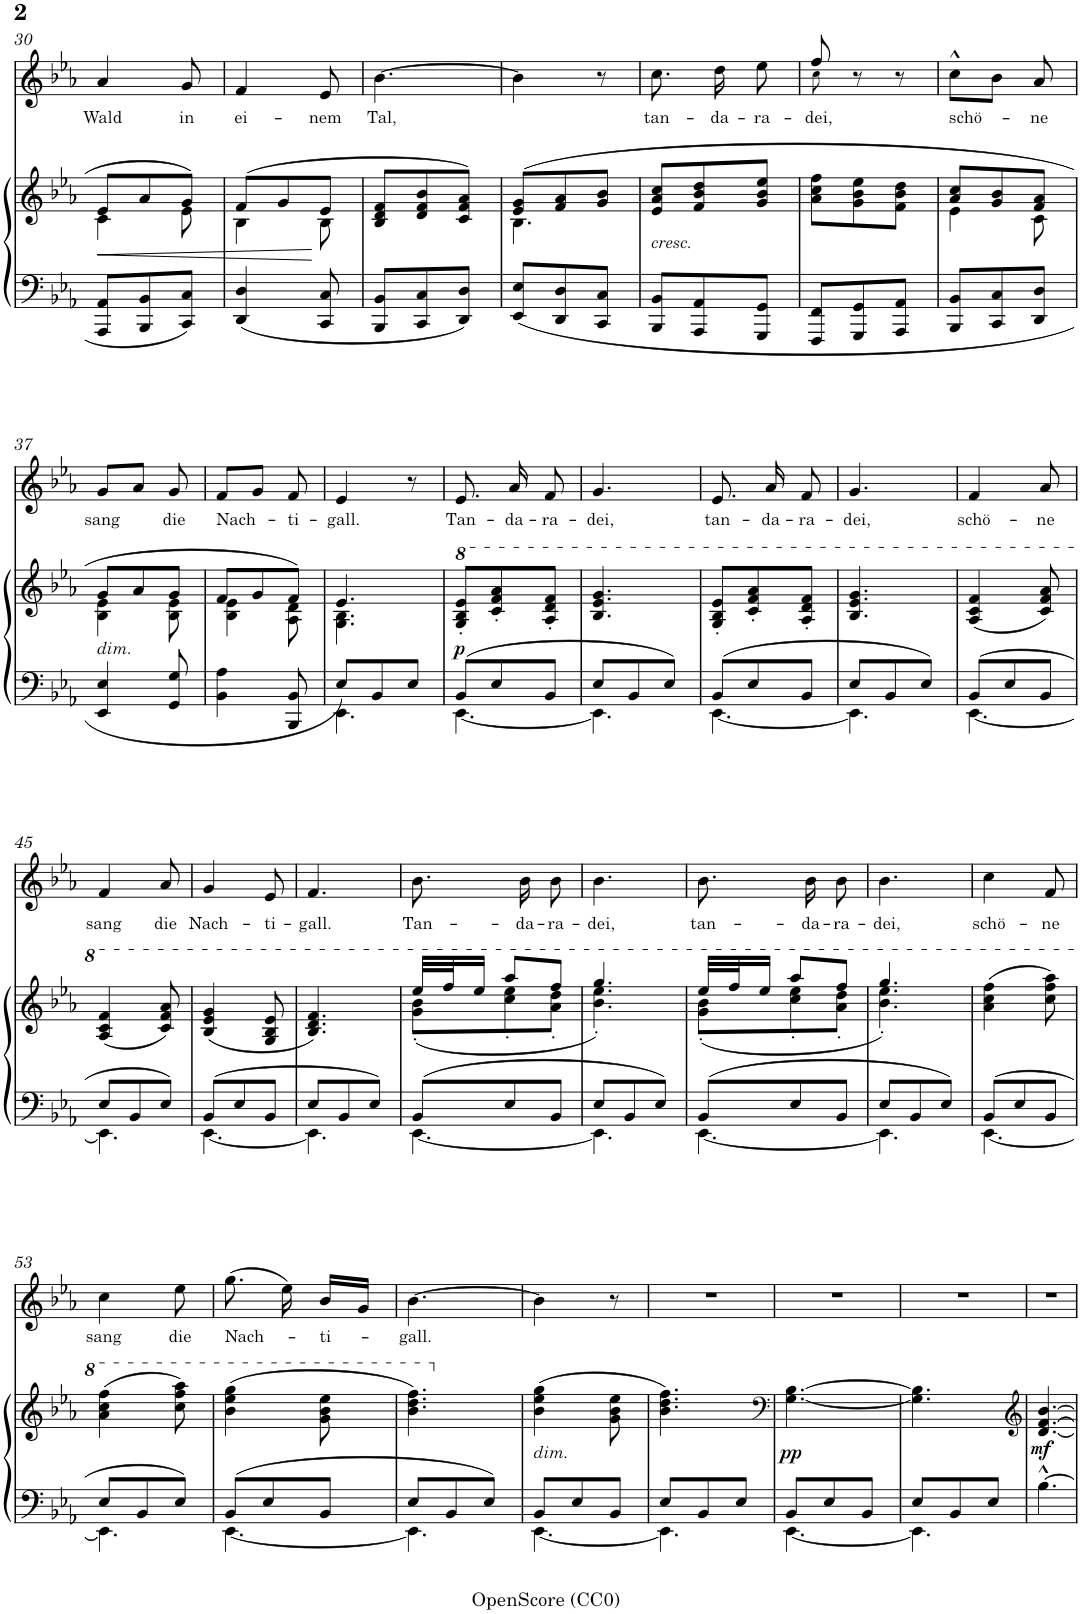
**kern	**kern	**dynam	**kern	**text
*part2	*part2	*part2	*part1	*part1
*staff3	*staff2	*staff2/3	*staff1	*staff1
*I"Piano	*	*	*I"Singstimme Voice	*
*I'Pno	*	*	*	*
!!LO:PB:g=z
*clefF4	*clefG2	*	*clefG2	*
*k[b-e-a-]	*k[b-e-a-]	*	*k[b-e-a-]	*
*M3/8	*M3/8	*	*M3/8	*
=30	=30	=30	=30	=30
!	!	!LO:HP:b	!	!LO:LY:b
*	*^	*	*	*
8AAA-/ 8AA-/L	8e-/L	4c\	<	4a-/	Wald
8BBB-/ 8BB-/	8a-/	.	.	.	.
!	!	!	!	!	!LO:LY:b
8CC/ 8C/J	8g/J	8e-\	.	8g/	in
=31	=31	=31	=31	=31	=31
!	!	!	!	!	!LO:LY:b
4DD/ 4D/	(8f/L	4B-\	.	4f/	ei-
.	8g/	.	.	.	.
!	!	!	!	!	!LO:LY:b
8CC/ 8C/	8e-/J	8B-\	[	8e-/	-nem
=32	=32	=32	=32	=32	=32
!	!	!	!	!	!LO:LY:b
*	*v	*v	*	*	*
8BBB-/ 8BB-/L	8B-/ 8d/ 8f/L	.	[4.b-\	Tal,
8CC/ 8C/	8d/ 8f/ 8b-/	.	.	.
8DD/ 8D/J	8c/ 8f/ 8a-/J)	.	.	.
=33	=33	=33	=33	=33
*	*^	*	*	*
8EE-/ 8E-/L	(8e-/ 8g/L	4.B-\	.	4b-\]	.
8DD/ 8D/	8f/ 8a-/	.	.	.	.
8CC/ 8C/J	8g/ 8b-/J	.	.	8r	.
*	*v	*v	*	*	*
=34	=34	=34	=34	=34
!	!LO:TX:b:i:t=cresc.	!	!	!
!	!	!	!	!LO:LY:b
8BBB-/ 8BB-/L	8e-/ 8a-/ 8cc/L	.	8.cc\	tan-
8AAA-/ 8AA-/	8f/ 8b-/ 8dd/	.	.	.
!	!	!	!	!LO:LY:b
.	.	.	16dd\	-da-
!	!	!	!	!LO:LY:b
8GGG/ 8GG/J	8g/ 8b-/ 8ee-/J	.	8ee-\	-ra-
=35	=35	=35	=35	=35
!	!	!	!	!LO:LY:b
*	*	*	*^	*
8FFF/ 8FF/L	8a-\ 8cc\ 8ff\L	.	8ff/	8cc\	-dei,
8GGG/ 8GG/	8g\ 8b-\ 8ee-\	.	8r	4ryy	.
8AAA-/ 8AA-/J	8f\ 8b-\ 8dd\J	.	8r	.	.
*	*	*	*v	*v	*
=36	=36	=36	=36	=36
*	*^	*	*	*
!	!	!	!	!	!LO:LY:b
8BBB-/ 8BB-/L	8a-/ 8cc/L	4e-\	.	8cc^^\L	schö-
8CC/ 8C/	8g/ 8b-/	.	.	8b-\J	.
!	!	!	!	!	!LO:LY:b
8DD/ 8D/J	8f/ 8a-/J	8c\	.	8a-/	-ne
!!LO:LB:g=z
=37	=37	=37	=37	=37	=37
!	!LO:TX:b:i:t=dim.	!	!	!	!
!	!	!	!	!	!LO:LY:b
4EE-/ 4E-/	8g/L	4B-\ 4e-\	.	8g/L	sang
.	8a-/	.	.	8a-/J	.
!	!	!	!	!	!LO:LY:b
8GG/ 8G/	8g/J	8B-\ 8e-\	.	8g/	die
=38	=38	=38	=38	=38	=38
!	!	!	!	!	!LO:LY:b
4BB-\ 4A-\	8f/L	4B-\ 4e-\	.	8f/L	Nach-
.	8g/	.	.	8g/J	.
!	!	!	!	!	!LO:LY:b
8BBB-/ 8BB-/	8f/J)	8A-\ 8d\	.	8f/	-ti-
=39	=39	=39	=39	=39	=39
*^	*	*	*	*	*
!	!	!	!	!	!	!LO:LY:b
8E-/L	4.EE-\	4.e-/	4.G\ 4.B-\	.	4e-/	-gall.
8BB-/	.	.	.	.	.	.
8E-/J	.	.	.	.	8r	.
*	*	*v	*v	*	*	*
=40	=40	=40	=40	=40	=40
*	*	*8va	*	*	*
!	!	!	!LO:DY:b	!	!LO:LY:b
8BB-/L	[4.EE-\	8g/' 8b-/' 8ee-/'L	p	8.e-/	Tan-
8E-/	.	8cc/' 8ff/' 8aa-/'	.	.	.
!	!	!	!	!	!LO:LY:b
.	.	.	.	16a-/	-da-
!	!	!	!	!	!LO:LY:b
8BB-/J	.	8a-/' 8dd/' 8ff/'J	.	8f/	-ra-
=41	=41	=41	=41	=41	=41
!	!	!	!	!	!LO:LY:b
8E-/L	4.EE-\]	4.b-/ 4.ee-/ 4.gg/	.	4.g/	-dei,
8BB-/	.	.	.	.	.
8E-/J	.	.	.	.	.
=42	=42	=42	=42	=42	=42
!	!	!	!	!	!LO:LY:b
8BB-/L	[4.EE-\	8g/' 8b-/' 8ee-/'L	.	8.e-/	tan-
8E-/	.	8cc/' 8ff/' 8aa-/'	.	.	.
!	!	!	!	!	!LO:LY:b
.	.	.	.	16a-/	-da-
!	!	!	!	!	!LO:LY:b
8BB-/J	.	8a-/' 8dd/' 8ff/'J	.	8f/	-ra-
=43	=43	=43	=43	=43	=43
!	!	!	!	!	!LO:LY:b
8E-/L	4.EE-\]	4.b-/ 4.ee-/ 4.gg/	.	4.g/	-dei,
8BB-/	.	.	.	.	.
8E-/J	.	.	.	.	.
=44	=44	=44	=44	=44	=44
!	!	!	!	!	!LO:LY:b
8BB-/L	[4.EE-\	(4a-/ 4cc/ 4ff/	.	4f/	schö-
8E-/	.	.	.	.	.
!	!	!	!	!	!LO:LY:b
8BB-/J	.	8cc/ 8ff/ 8aa-/)	.	8a-/	-ne
!!LO:LB:g=z
=45	=45	=45	=45	=45	=45
!	!	!	!	!	!LO:LY:b
8E-/L	4.EE-\]	(4a-/ 4cc/ 4ff/	.	4f/	sang
8BB-/	.	.	.	.	.
!	!	!	!	!	!LO:LY:b
8E-/J	.	8cc/ 8ff/ 8aa-/)	.	8a-/	die
=46	=46	=46	=46	=46	=46
!	!	!	!	!	!LO:LY:b
8BB-/L	[4.EE-\	(4b-/ 4ee-/ 4gg/	.	4g/	Nach-
8E-/	.	.	.	.	.
!	!	!	!	!	!LO:LY:b
8BB-/J	.	8g/ 8b-/ 8ee-/	.	8e-/	-ti-
=47	=47	=47	=47	=47	=47
!	!	!	!	!	!LO:LY:b
8E-/L	4.EE-\]	4.b-/ 4.dd/ 4.ff/)	.	4.f/	-gall.
8BB-/	.	.	.	.	.
8E-/J	.	.	.	.	.
=48	=48	=48	=48	=48	=48
*	*	*^	*	*	*
!	!	!	!	!	!	!LO:LY:b
8BB-/L	[4.EE-\	32eee-/LLL	(8gg\' 8bb-\'L	.	8.b-\	Tan-
.	.	32fff/J	.	.	.	.
.	.	16eee-/JJ	.	.	.	.
8E-/	.	8aaa-/L	8ccc\' 8eee-\'	.	.	.
!	!	!	!	!	!	!LO:LY:b
.	.	.	.	.	16b-\	-da-
!	!	!	!	!	!	!LO:LY:b
8BB-/J	.	8fff/J	8aa-\' 8ddd\'J	.	8b-\	-ra-
=49	=49	=49	=49	=49	=49	=49
!	!	!	!	!	!	!LO:LY:b
8E-/L	4.EE-\]	4.ggg/	4.bb-\' 4.eee-\')	.	4.b-\	-dei,
8BB-/	.	.	.	.	.	.
8E-/J	.	.	.	.	.	.
=50	=50	=50	=50	=50	=50	=50
!	!	!	!	!	!	!LO:LY:b
8BB-/L	[4.EE-\	32eee-/LLL	(8gg\' 8bb-\'L	.	8.b-\	tan-
.	.	32fff/J	.	.	.	.
.	.	16eee-/JJ	.	.	.	.
8E-/	.	8aaa-/L	8ccc\' 8eee-\'	.	.	.
!	!	!	!	!	!	!LO:LY:b
.	.	.	.	.	16b-\	-da-
!	!	!	!	!	!	!LO:LY:b
8BB-/J	.	8fff/J	8aa-\' 8ddd\'J	.	8b-\	-ra-
=51	=51	=51	=51	=51	=51	=51
!	!	!	!	!	!	!LO:LY:b
8E-/L	4.EE-\]	4.ggg/	4.bb-\' 4.eee-\')	.	4.b-\	-dei,
8BB-/	.	.	.	.	.	.
8E-/J	.	.	.	.	.	.
*	*	*v	*v	*	*	*
=52	=52	=52	=52	=52	=52
!	!	!	!	!	!LO:LY:b
8BB-/L	[4.EE-\	(4aa-\ 4ccc\ 4fff\	.	4cc\	schö-
8E-/	.	.	.	.	.
!	!	!	!	!	!LO:LY:b
8BB-/J	.	8ccc\ 8fff\ 8aaa-\)	.	8f/	-ne
!!LO:LB:g=z
=53	=53	=53	=53	=53	=53
!	!	!	!	!	!LO:LY:b
8E-/L	4.EE-\]	(4aa-\ 4ccc\ 4fff\	.	4cc\	sang
8BB-/	.	.	.	.	.
!	!	!	!	!	!LO:LY:b
8E-/J	.	8ccc\ 8fff\ 8aaa-\)	.	8ee-\	die
=54	=54	=54	=54	=54	=54
!	!	!	!	!	!LO:LY:b
8BB-/L	[4.EE-\	(4bb-\ 4eee-\ 4ggg\	.	(8.gg\	Nach-
8E-/	.	.	.	.	.
.	.	.	.	16ee-\)	.
!	!	!	!	!	!LO:LY:b
8BB-/J	.	8gg\ 8bb-\ 8eee-\	.	16b-/LL	-ti-
.	.	.	.	16g/JJ	.
=55	=55	=55	=55	=55	=55
!	!	!	!	!	!LO:LY:b
8E-/L	4.EE-\]	4.bb-\ 4.ddd\ 4.fff\)	.	[4.b-\	-gall.
8BB-/	.	.	.	.	.
8E-/J	.	.	.	.	.
=56	=56	=56	=56	=56	=56
*	*	*X8va	*	*	*
!	!	!LO:TX:b:i:t=dim.	!	!	!
8BB-/L	[4.EE-\	(4b-\ 4ee-\ 4gg\	.	4b-\]	.
8E-/	.	.	.	.	.
8BB-/J	.	8g\ 8b-\ 8ee-\	.	8r	.
=57	=57	=57	=57	=57	=57
8E-/L	4.EE-\]	4.b-\ 4.dd\ 4.ff\)	.	4.r	.
8BB-/	.	.	.	.	.
8E-/J	.	.	.	.	.
=58	=58	=58	=58	=58	=58
*	*	*clefF4	*	*	*
!	!	!	!LO:DY:b	!	!
8BB-/L	[4.EE-\	[4.G\ [4.B-\	pp	4.r	.
8E-/	.	.	.	.	.
8BB-/J	.	.	.	.	.
=59	=59	=59	=59	=59	=59
8E-/L	4.EE-\]	4.G\] 4.B-\]	.	4.r	.
8BB-/	.	.	.	.	.
8E-/J	.	.	.	.	.
*v	*v	*	*	*	*
=60	=60	=60	=60	=60
*	*clefG2	*	*	*
!	!	!LO:DY:b	!	!
[4.B-^^\	[4.d/ [>4.f/ [4.b-/	mf	4.r	.
=	=	=	=	=
*-	*-	*-	*-	*-
